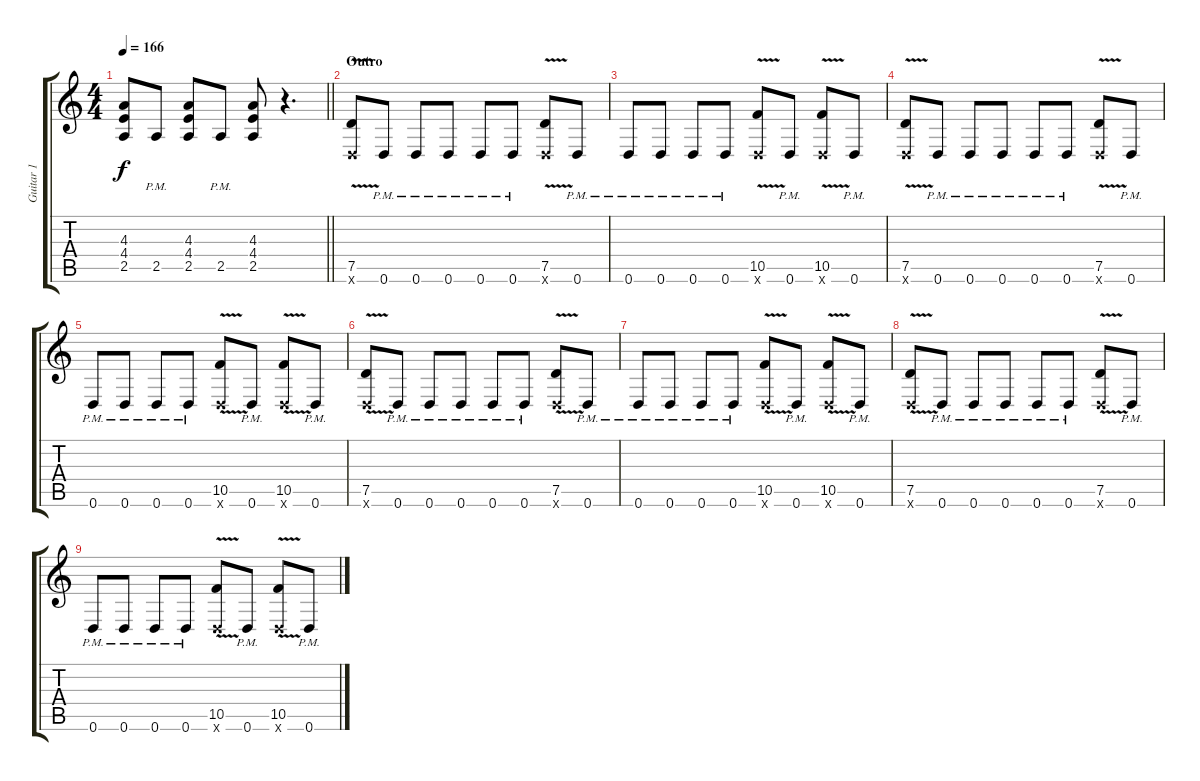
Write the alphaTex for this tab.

\track ("Guitar 1" "Guitar 1") {instrument distortionguitar}
\staff {score tabs}
\tuning (D4 A3 F3 C3 G2 D2) {hide}
\ts (4 4)
\tempo 166
\clef g2
\barLineRight lightlight
\ks c
(4.3 4.4 2.5).8{dy f} 2.5{pm}.8 (4.3 4.4 2.5).8 2.5{pm}.8 (4.3 4.4 2.5).8 r.4{d} |
\section ("" "Outro")
(7.5{v} 0.6{x}).8 0.6{pm}.8 0.6{pm}.8 0.6{pm}.8 0.6{pm}.8 0.6{pm}.8 (7.5{v} 0.6{x}).8 0.6{pm}.8 |
0.6{pm}.8 0.6{pm}.8 0.6{pm}.8 0.6{pm}.8 (10.5{v} 0.6{x}).8 0.6{pm}.8 (10.5{v} 0.6{x}).8 0.6{pm}.8 |
(7.5{v} 0.6{x}).8 0.6{pm}.8 0.6{pm}.8 0.6{pm}.8 0.6{pm}.8 0.6{pm}.8 (7.5{v} 0.6{x}).8 0.6{pm}.8 |
0.6{pm}.8 0.6{pm}.8 0.6{pm}.8 0.6{pm}.8 (10.5{v} 0.6{x}).8 0.6{pm}.8 (10.5{v} 0.6{x}).8 0.6{pm}.8 |
(7.5{v} 0.6{x}).8 0.6{pm}.8 0.6{pm}.8 0.6{pm}.8 0.6{pm}.8 0.6{pm}.8 (7.5{v} 0.6{x}).8 0.6{pm}.8 |
0.6{pm}.8 0.6{pm}.8 0.6{pm}.8 0.6{pm}.8 (10.5{v} 0.6{x}).8 0.6{pm}.8 (10.5{v} 0.6{x}).8 0.6{pm}.8 |
(7.5{v} 0.6{x}).8 0.6{pm}.8 0.6{pm}.8 0.6{pm}.8 0.6{pm}.8 0.6{pm}.8 (7.5{v} 0.6{x}).8 0.6{pm}.8 |
0.6{pm}.8 0.6{pm}.8 0.6{pm}.8 0.6{pm}.8 (10.5{v} 0.6{x}).8 0.6{pm}.8 (10.5{v} 0.6{x}).8 0.6{pm}.8
